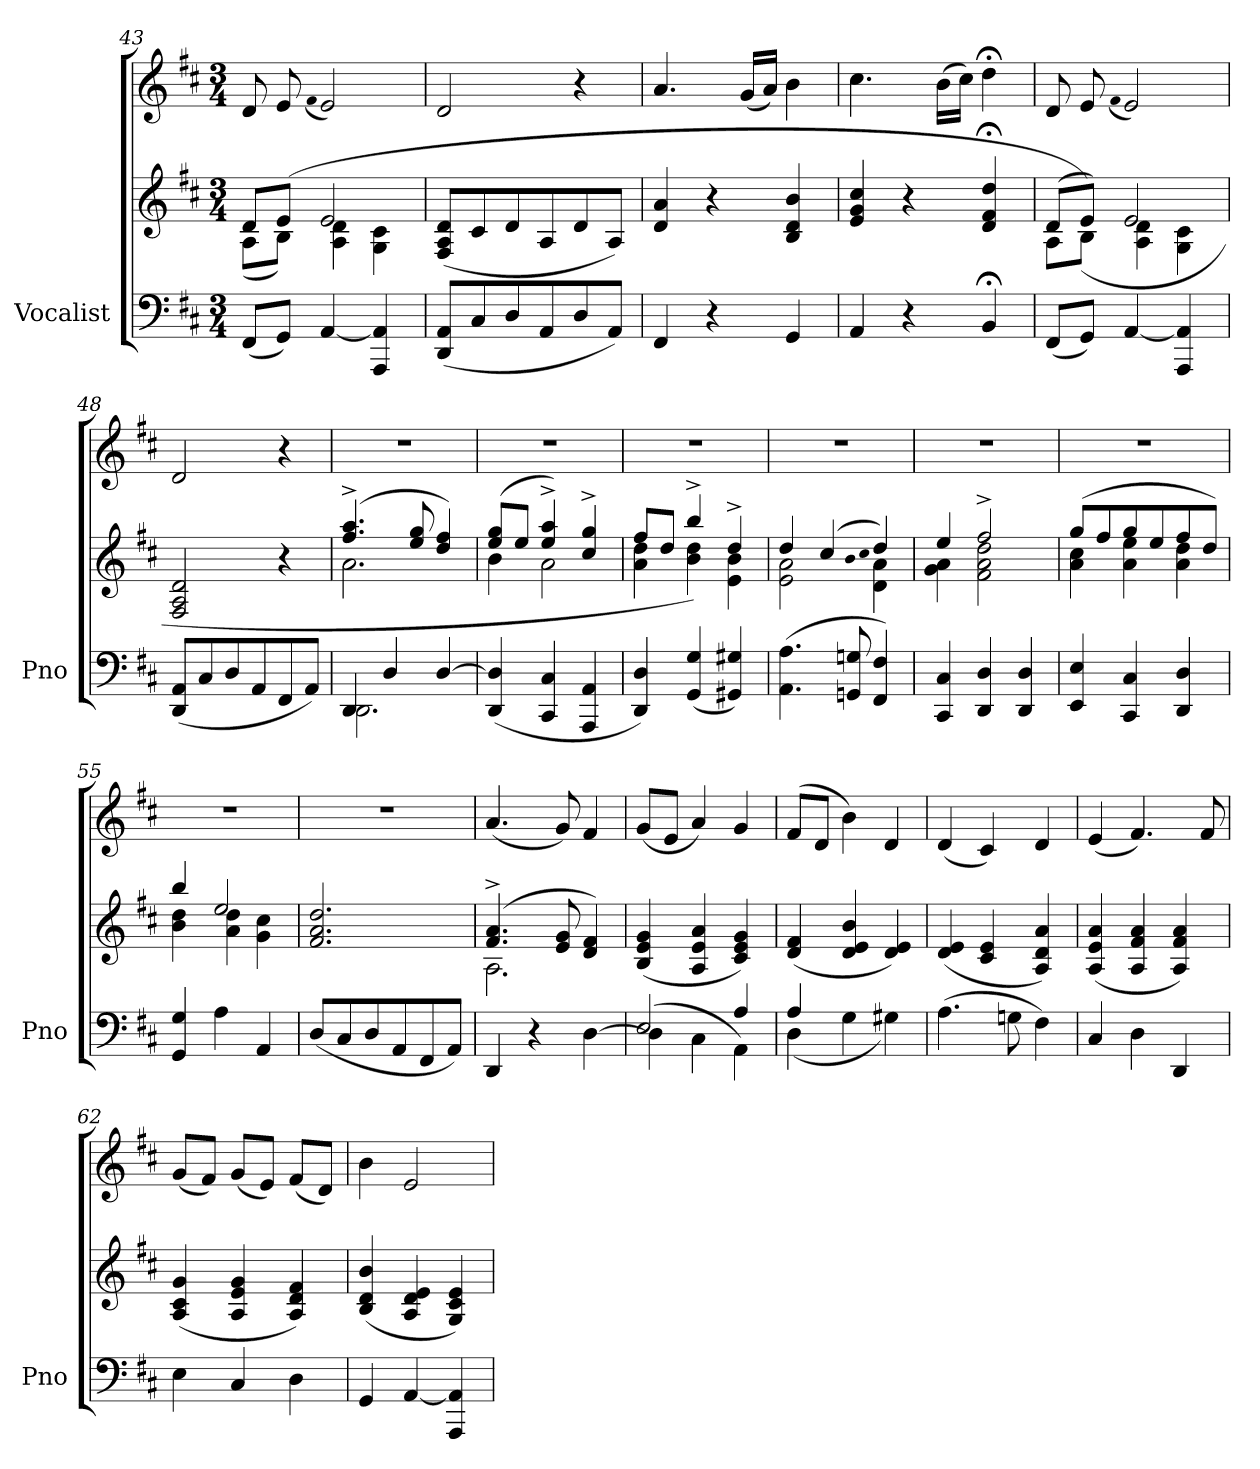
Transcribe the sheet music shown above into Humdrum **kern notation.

**kern	**kern	**kern
*part1	*part1	*part1
*staff3	*staff2	*staff1
*I"Vocalist	*	*
*I'Pno	*	*
*clefF4	*clefG2	*clefG2
*k[f#c#]	*k[f#c#]	*k[f#c#]
*D:	*D:	*D:
*M3/4	*M3/4	*M3/4
=43	=43	=43
*	*^	*
(8FF#/L	8d/L	(8A\L	8d/
8GG/J)	(8e/J	8B\J)	8e/
.	.	.	(qf#
[4AA/	2e/	4A\ 4d\	2e/)
4AAA/ 4AA]/	.	4G\ 4c#\	.
*	*v	*v	*
=44	=44	=44
(8DD/ 8AA/L	(8F#/ 8A/ 8d/L	2d/
8C#/	8c#/	.
8D/	8d/	.
8AA/	8A/	.
8D/	8d/	4r
8AA/J)	8A/J)	.
=45	=45	=45
4FF#/	4d/ 4a/	4.a/
4r	4r	.
.	.	(16g/LL
.	.	16a/JJ)
4GG/	4B/ 4d/ 4b/	4b\
=46	=46	=46
4AA/	4e/ 4g/ 4cc#/	4.cc#\
4r	4r	.
.	.	(16b\LL
.	.	16cc#\JJ)
4BB;</	4d;</ 4f#;</ 4dd;</	4dd;<\
=47	=47	=47
*	*^	*
(8FF#/L	(8d/L	8A\L	8d/
8GG/J)	8e/J)	(8B\J)	8e/
.	.	.	(qf#
[4AA/	2e/	4A\ 4d\	2e/)
4AAA/ 4AA]/	.	4G\ 4c#\	.
*	*v	*v	*
=48	=48	=48
(8DD/ 8AA/L	2F#/ 2A/ 2d/	2d/
8C#/	.	.
8D/	.	.
8AA/	.	.
8FF#/	4r	4r
8AA/J)	.	.
=49	=49	=49
*^	*^	*
4DD/	2.DD\	(4.ff#^/ 4.aa^/	2.a\	2.r
4D/	.	.	.	.
.	.	8ee/ 8gg/	.	.
[4D/	.	4dd/ 4ff#/)	.	.
*v	*v	*	*	*
=50	=50	=50	=50
(4DD/ 4D]/	(8ee/ 8gg/L	4b\	2.r
.	8ee/J	.	.
4CC#/ 4C#/	4ee^/ 4aa^/)	2a\	.
4AAA/ 4AA/	4cc#^/ 4gg^/	.	.
=51	=51	=51	=51
4DD/ 4D/)	8ff#/L	4a\ 4dd\	2.r
.	8dd/J	.	.
(4GG/ 4G/	4bb^/)	4b\ 4dd\	.
4GG#X/ 4G#X/)	4dd^/	4e\ 4b\	.
=52	=52	=52	=52
(4.AA\ 4.A\	4dd/	2e\ 2a\	2.r
.	(4cc#/	.	.
8GGn/ 8Gn/	.	.	.
.	qb	.	.
.	qcc#	.	.
4FF#/ 4F#/)	4dd/)	4d\ 4a\	.
=53	=53	=53	=53
4CC#/ 4C#/	4ee/	4g\ 4a\	2.r
4DD/ 4D/	2ff#^/	2f#\ 2a\ 2dd\	.
4DD/ 4D/	.	.	.
=54	=54	=54	=54
4EE/ 4E/	(8gg/L	4a\ 4cc#\	2.r
.	8ff#/	.	.
4CC#/ 4C#/	8gg/	4a\ 4ee\	.
.	8ee/	.	.
4DD/ 4D/	8ff#/	4a\ 4dd\	.
.	8dd/J)	.	.
=55	=55	=55	=55
4GG/ 4G/	4bb/	4b\ 4dd\	2.r
4A\	2ee/	4a\ 4dd\	.
4AA/	.	4g\ 4cc#\	.
*	*v	*v	*
=56	=56	=56
(8D/L	2.f#/ 2.a/ 2.dd/	2.r
8C#/	.	.
8D/	.	.
8AA/	.	.
8FF#/	.	.
8AA/J)	.	.
=57	=57	=57
*	*^	*
4DD/	(4.f#^/ 4.a^/	2.A\	(4.a/
4r	.	.	.
.	8e/ 8g/	.	8g/)
[4D\	4d/ 4f#/)	.	4f#/
*	*v	*v	*
=58	=58	=58
*^	*	*
(2E/	4D\]	(4B/ 4e/ 4g/	(8g/L
.	.	.	8e/J
.	4C#\	4A/ 4e/ 4a/	4a/)
4A/	4AA\)	4c#/ 4e/ 4g/)	4g/
=59	=59	=59	=59
4A/	(4D\	(4d/ 4f#/	(8f#/L
.	.	.	8d/J
4G\	2ryy	4d/ 4e/ 4b/	4b\)
4G#X\)	.	4d/ 4e/)	4d/
*v	*v	*	*
=60	=60	=60
(4.A\	(4d/ 4e/	(4d/
.	4c#/ 4e/	4c#/)
8Gn\	.	.
4F#\)	4A/ 4d/ 4a/)	4d/
=61	=61	=61
4C#/	(4A/ 4e/ 4a/	(4e/
4D\	4A/ 4f#/ 4a/	4.f#/)
4DD/	4A/ 4f#/ 4a/)	.
.	.	8f#/
=62	=62	=62
4E\	(4A/ 4c#/ 4g/	(8g/L
.	.	8f#/J)
4C#/	4A/ 4e/ 4g/	(8g/L
.	.	8e/J)
4D\	4A/ 4d/ 4f#/)	(8f#/L
.	.	8d/J)
=63	=63	=63
4GG/	(4B/ 4d/ 4b/	4b\
[4AA/	4A/ 4d/ 4e/	2e/
4AAA/ 4AA]/	4G/ 4c#/ 4e/)	.
=	=	=
*-	*-	*-
